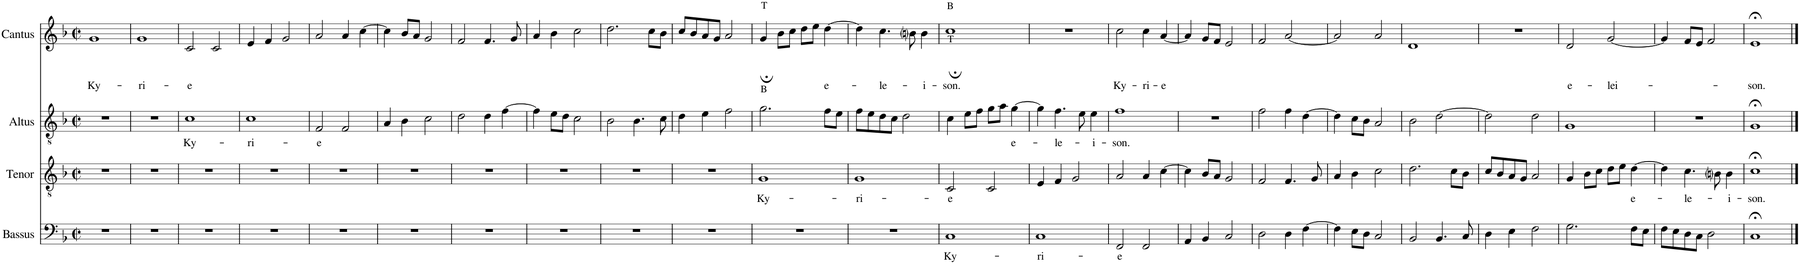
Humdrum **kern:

**kern	**text	**kern	**text	**kern	**text	**kern	**text
*part4	*part4	*part3	*part3	*part2	*part2	*part1	*part1
*staff4	*staff4	*staff3	*staff3	*staff2	*staff2	*staff1	*staff1
*I"Bassus	*	*I"Tenor	*	*I"Altus	*	*I"Cantus	*
*I'B.	*	*I'T.	*	*I'A.	*	*I'C.	*
*clefF4	*	*clefGv2	*	*clefGv2	*	*clefG2	*
*k[b-]	*	*k[b-]	*	*k[b-]	*	*k[b-]	*
*M2/2	*	*M2/2	*	*M2/2	*	*M2/2	*
*met(c|)	*	*met(c|)	*	*met(c|)	*	*met(c|)	*
=1	=1	=1	=1	=1	=1	=1	=1
!	!	!	!	!	!	!	!LO:LY:b
1r	.	1r	.	1r	.	1g	Ky-
=2	=2	=2	=2	=2	=2	=2	=2
!	!	!	!	!	!	!	!LO:LY:b
1r	.	1r	.	1r	.	1g	-ri-
=3	=3	=3	=3	=3	=3	=3	=3
!	!	!	!	!	!LO:LY:b	!	!LO:LY:b
1r	.	1r	.	1c	Ky-	2c/	e
.	.	.	.	.	.	2c/	.
=4	=4	=4	=4	=4	=4	=4	=4
!	!	!	!	!	!LO:LY:b	!	!
1r	.	1r	.	1c	-ri-	4e/	.
.	.	.	.	.	.	4f/	.
.	.	.	.	.	.	2g/	.
=5	=5	=5	=5	=5	=5	=5	=5
!	!	!	!	!	!LO:LY:b	!	!
1r	.	1r	.	2F/	-e	2a/	.
.	.	.	.	2F/	.	4a/	.
.	.	.	.	.	.	[4cc\	.
=6	=6	=6	=6	=6	=6	=6	=6
1r	.	1r	.	4A/	.	4cc\]	.
.	.	.	.	4B-\	.	8b-/L	.
.	.	.	.	.	.	8a/J	.
.	.	.	.	2c\	.	2g/	.
=7	=7	=7	=7	=7	=7	=7	=7
1r	.	1r	.	2d\	.	2f/	.
.	.	.	.	4d\	.	4.f/	.
.	.	.	.	[4f\	.	.	.
.	.	.	.	.	.	8g/	.
=8	=8	=8	=8	=8	=8	=8	=8
1r	.	1r	.	4f\]	.	4a/	.
.	.	.	.	8e\L	.	4b-\	.
.	.	.	.	8d\J	.	.	.
.	.	.	.	2c\	.	2cc\	.
=9	=9	=9	=9	=9	=9	=9	=9
1r	.	1r	.	2B-\	.	2.dd\	.
.	.	.	.	4.B-\	.	.	.
.	.	.	.	.	.	8cc\L	.
.	.	.	.	8c\	.	8b-\J	.
=10	=10	=10	=10	=10	=10	=10	=10
1r	.	1r	.	4d\	.	8cc/L	.
.	.	.	.	.	.	8b-/	.
.	.	.	.	4e\	.	8a/	.
.	.	.	.	.	.	8g/J	.
.	.	.	.	2f\	.	2a/	.
=11	=11	=11	=11	=11	=11	=11	=11
!	!	!	!	!	!	!LO:TX:a:t=T	!
!	!	!	!	!	!	!LO:TX:b:t=B	!
!	!	!	!LO:LY:b	!	!	!	!
1r	.	1G	Ky-	2.g\	.	4g;/	.
.	.	.	.	.	.	8b-\L	.
.	.	.	.	.	.	8cc\J	.
.	.	.	.	.	.	8dd\L	.
.	.	.	.	.	.	8ee\J	.
!	!	!	!	!	!	!	!LO:LY:b
.	.	.	.	8f\L	.	[4dd\	e-
.	.	.	.	8e\J	.	.	.
=12	=12	=12	=12	=12	=12	=12	=12
!	!	!	!LO:LY:b	!	!	!	!
1r	.	1G	-ri-	8f\L	.	4dd\]	.
.	.	.	.	8e\	.	.	.
!	!	!	!	!	!	!	!LO:LY:b
.	.	.	.	8d\	.	4.cc\	le-
.	.	.	.	8c\J	.	.	.
.	.	.	.	2d\	.	.	.
.	.	.	.	.	.	8bni\	.
!	!	!	!	!	!	!	!LO:LY:b
.	.	.	.	.	.	4b\	-i-
=13	=13	=13	=13	=13	=13	=13	=13
!	!	!	!	!	!	!LO:TX:a:t=T	!
!	!	!	!	!	!	!LO:TX:a:t=B	!
!	!LO:LY:b	!	!LO:LY:b	!	!	!	!LO:LY:b
1C	Ky-	2C/	-e	4c\	.	1cc;	-son.
.	.	.	.	8e\L	.	.	.
.	.	.	.	8f\J	.	.	.
.	.	2C/	.	8g\L	.	.	.
.	.	.	.	8a\J	.	.	.
!	!	!	!	!	!LO:LY:b	!	!
.	.	.	.	[4g\	e-	.	.
=14	=14	=14	=14	=14	=14	=14	=14
!	!LO:LY:b	!	!	!	!	!	!
1C	-ri-	4E/	.	4g\]	.	1r	.
!	!	!	!	!	!LO:LY:b	!	!
.	.	4F/	.	4.f\	-le-	.	.
.	.	2G/	.	.	.	.	.
.	.	.	.	8e\	.	.	.
!	!	!	!	!	!LO:LY:b	!	!
.	.	.	.	4e\	-i-	.	.
=15	=15	=15	=15	=15	=15	=15	=15
!	!LO:LY:b	!	!	!	!LO:LY:b	!	!LO:LY:b
2FF/	-e	2A/	.	1f	-son.	2cc\	Ky-
!	!	!	!	!	!	!	!LO:LY:b
2FF/	.	4A/	.	.	.	4cc\	-ri-
!	!	!	!	!	!	!	!LO:LY:b
.	.	[4c\	.	.	.	[4a/	-e
=16	=16	=16	=16	=16	=16	=16	=16
4AA/	.	4c\]	.	1r	.	4a/]	.
4BB-/	.	8B-/L	.	.	.	8g/L	.
.	.	8A/J	.	.	.	8f/J	.
2C/	.	2G/	.	.	.	2e/	.
=17	=17	=17	=17	=17	=17	=17	=17
2D\	.	2F/	.	2f\	.	2f/	.
4D\	.	4.F/	.	4f\	.	[2a/	.
[4F\	.	.	.	[4d\	.	.	.
.	.	8G/	.	.	.	.	.
=18	=18	=18	=18	=18	=18	=18	=18
4F\]	.	4A/	.	4d\]	.	2a/]	.
8E\L	.	4B-\	.	8c\L	.	.	.
8D\J	.	.	.	8B-\J	.	.	.
2C/	.	2c\	.	2A/	.	2a/	.
=19	=19	=19	=19	=19	=19	=19	=19
2BB-/	.	2.d\	.	2B-\	.	1d	.
4.BB-/	.	.	.	[2d\	.	.	.
.	.	8c\L	.	.	.	.	.
8C/	.	8B-\J	.	.	.	.	.
=20	=20	=20	=20	=20	=20	=20	=20
4D\	.	8c/L	.	2d\]	.	1r	.
.	.	8B-/	.	.	.	.	.
4E\	.	8A/	.	.	.	.	.
.	.	8G/J	.	.	.	.	.
2F\	.	2A/	.	2d\	.	.	.
=21	=21	=21	=21	=21	=21	=21	=21
!	!	!	!	!	!	!	!LO:LY:b
2.G\	.	4G/	.	1G	.	2d/	e-
.	.	8B-\L	.	.	.	.	.
.	.	8c\J	.	.	.	.	.
!	!	!	!	!	!	!	!LO:LY:b
.	.	8d\L	.	.	.	[2g/	-lei-
.	.	8e\J	.	.	.	.	.
!	!	!	!LO:LY:b	!	!	!	!
8F\L	.	[4d\	e-	.	.	.	.
8E\J	.	.	.	.	.	.	.
=22	=22	=22	=22	=22	=22	=22	=22
8F\L	.	4d\]	.	1r	.	4g/]	.
8E\	.	.	.	.	.	.	.
!	!	!	!LO:LY:b	!	!	!	!
8D\	.	4.c\	le-	.	.	8f/L	.
8C\J	.	.	.	.	.	8e/J	.
2D\	.	.	.	.	.	2f/	.
.	.	8Bni\	.	.	.	.	.
!	!	!	!LO:LY:b	!	!	!	!
.	.	4B\	i-	.	.	.	.
=23	=23	=23	=23	=23	=23	=23	=23
!	!	!	!LO:LY:b	!	!	!	!LO:LY:b
1C;<	.	1c;<	-son.	1G;<	.	1e;<	-son.
==	==	==	==	==	==	==	==
*-	*-	*-	*-	*-	*-	*-	*-
